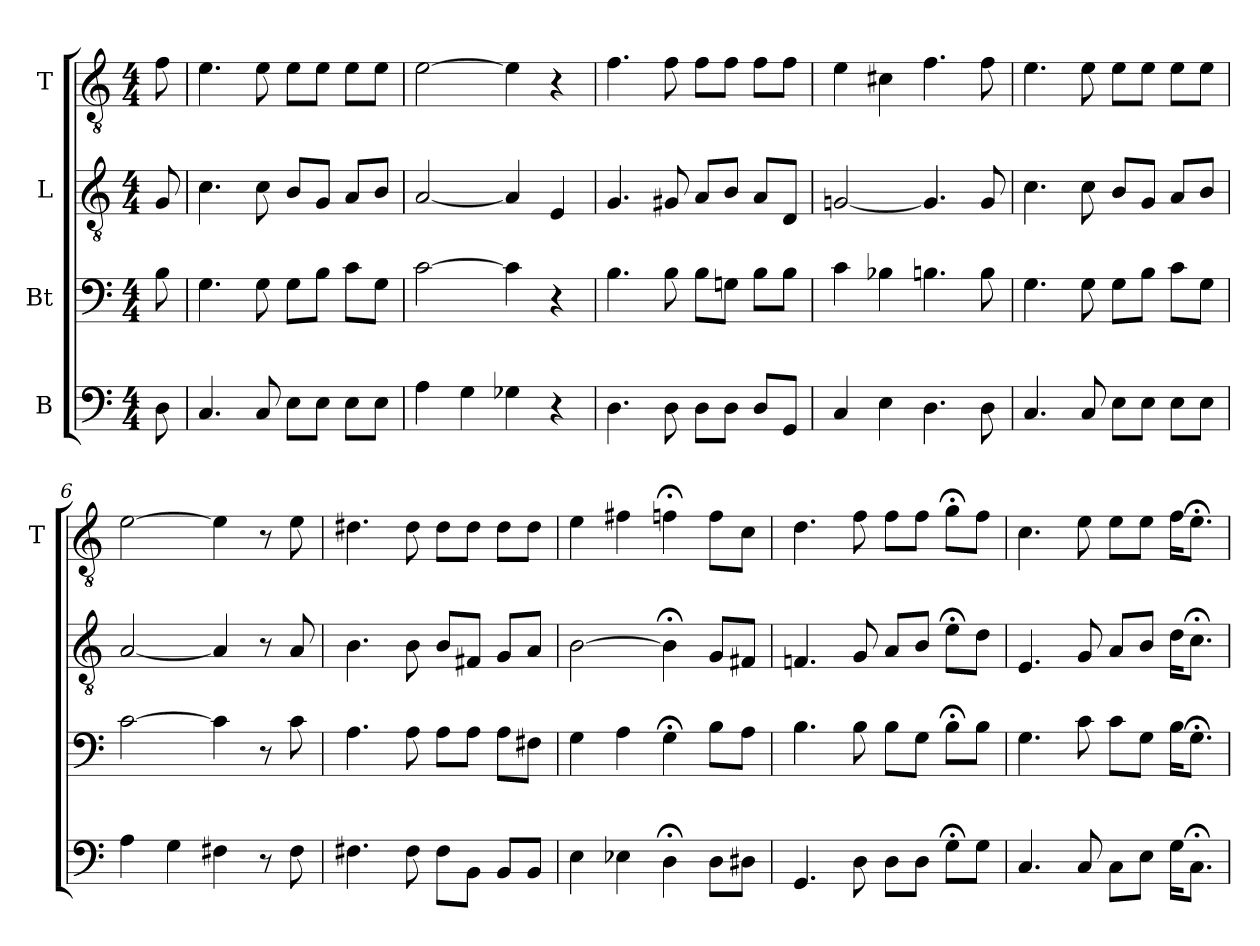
**kern	**kern	**kern	**kern
*part4	*part3	*part2	*part1
*staff4	*staff3	*staff2	*staff1
*I"B	*I"Bt	*I"L	*I"T
*	*	*	*I'T
*clefF4	*clefF4	*clefGv2	*clefGv2
*k[]	*k[]	*k[]	*k[]
*C:	*C:	*C:	*C:
*M4/4	*M4/4	*M4/4	*M4/4
=	=	=	=
8D	8B	8G	8f
=1	=1	=1	=1
4.C	4.G	4.c	4.e
8C	8G	8c	8e
8EL	8GL	8BL	8eL
8EJ	8BJ	8GJ	8eJ
8EL	8cL	8AL	8eL
8EJ	8GJ	8BJ	8eJ
=2	=2	=2	=2
4A	[2c	[2A	[2e
4G	.	.	.
4G-X	4c]	4A]	4e]
4r	4r	4E	4r
=3	=3	=3	=3
4.D	4.B	4.G	4.f
8D	8B	8G#X	8f
8DL	8BL	8AL	8fL
8DJ	8GnJ	8BJ	8fJ
8DL	8BL	8AL	8fL
8GGJ	8BJ	8DJ	8fJ
=4	=4	=4	=4
4C	4c	[2Gn	4e
4E	4B-X	.	4c#X
4.D	4.Bn	4.G]	4.f
8D	8B	8G	8f
=5	=5	=5	=5
4.C	4.G	4.c	4.e
8C	8G	8c	8e
8EL	8GL	8BL	8eL
8EJ	8BJ	8GJ	8eJ
8EL	8cL	8AL	8eL
8EJ	8GJ	8BJ	8eJ
=6	=6	=6	=6
4A	[2c	[2A	[2e
4G	.	.	.
4F#X	4c]	4A]	4e]
8r	8r	8r	8r
8F#	8c	8A	8e
=7	=7	=7	=7
4.F#X	4.A	4.B	4.d#X
8F#	8A	8B	8d#
8F#L	8AL	8BL	8d#L
8BBJ	8AJ	8F#XJ	8d#J
8BBL	8AL	8GL	8d#L
8BBJ	8F#XJ	8AJ	8d#J
=8	=8	=8	=8
4E	4G	[2B	4e
4E-X	4A	.	4f#X
4D;<	4G;<	4B;<]	4fn;<
8DL	8BL	8GL	8fL
8D#XJ	8AJ	8F#XJ	8cJ
=9	=9	=9	=9
4.GG	4.B	4.Fn	4.d
8D	8B	8G	8f
8DL	8BL	8AL	8fL
8DJ	8GJ	8BJ	8fJ
8G;<L	8B;<L	8e;<L	8g;<L
8GJ	8BJ	8dJ	8fJ
=10	=10	=10	=10
4.C	4.G	4.E	4.c
8C	8c	8G	8e
8CL	8cL	8AL	8eL
8EJ	8GJ	8BJ	8eJ
16GKL	16BKL	16dKL	16fKL
8.C;<J	8.G;<J	8.c;<J	8.e;<J
=	=	=	=
*-	*-	*-	*-
